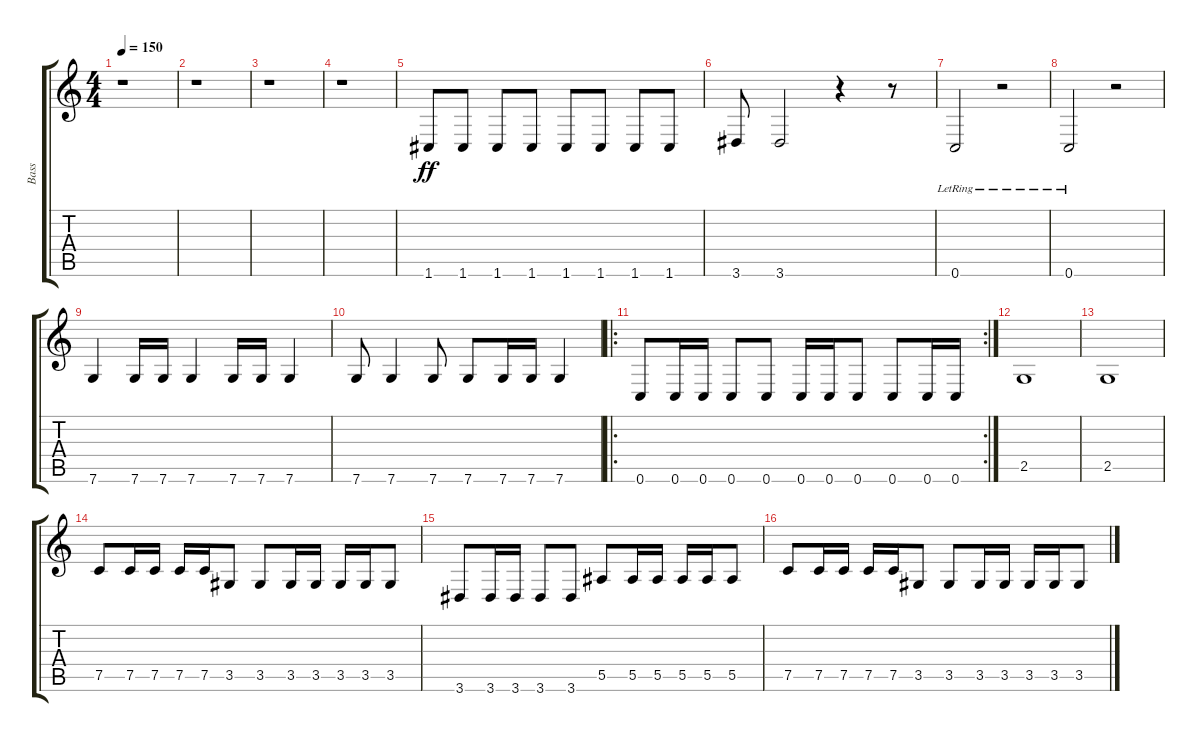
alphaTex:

\track ("Bass" "Bass") {instrument electricbasspick}
\staff {score tabs}
\tuning (C4 G3 Eb3 Bb2 F2 C2) {hide}
\ts (4 4)
\tempo 150
\clef g2
\ks c
r.1{dy f} |
r.1 |
r.1 |
r.1 |
1.6.8{dy ff} 1.6.8 1.6.8 1.6.8 1.6.8 1.6.8 1.6.8 1.6.8 |
3.6.8 3.6.2 r.4 r.8 |
0.6{lr}.2 r.2 |
0.6{lr}.2 r.2 |
7.6.4 7.6.16 7.6.16 7.6.4 7.6.16 7.6.16 7.6.4 |
7.6.8 7.6.4 7.6.8 7.6.8 7.6.16 7.6.16 7.6.4 |
\ro
\rc 2
0.6.8 0.6.16 0.6.16 0.6.8 0.6.8 0.6.16 0.6.16 0.6.8 0.6.8 0.6.16 0.6.16 |
2.5.1 |
2.5.1 |
7.5.8 7.5.16 7.5.16 7.5.16 7.5.16 3.5.8 3.5.8 3.5.16 3.5.16 3.5.16 3.5.16 3.5.8 |
3.6.8 3.6.16 3.6.16 3.6.8 3.6.8 5.5.8 5.5.16 5.5.16 5.5.16 5.5.16 5.5.8 |
7.5.8 7.5.16 7.5.16 7.5.16 7.5.16 3.5.8 3.5.8 3.5.16 3.5.16 3.5.16 3.5.16 3.5.8
